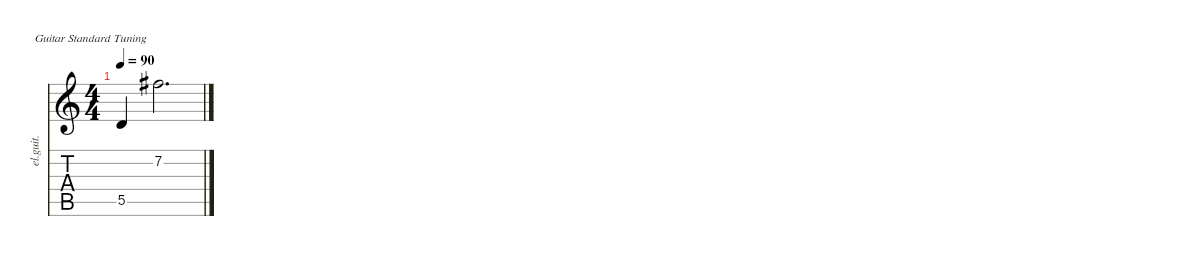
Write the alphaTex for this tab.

\defaultSystemsLayout 4
\hideDynamics
\bracketExtendMode nobrackets
\otherSystemsTrackNameOrientation horizontal
\track ("Clean Guitar" "el.guit.") {instrument electricguitarclean}
\staff {score tabs}
\tuning (E4 B3 G3 D3 A2 E2)
\ts (4 4)
\tempo 90
\clef g2
\ks c
5.5.4{dy mf instrument electricguitarclean beam Up} 7.2{acc #}.2{d beam Down}
